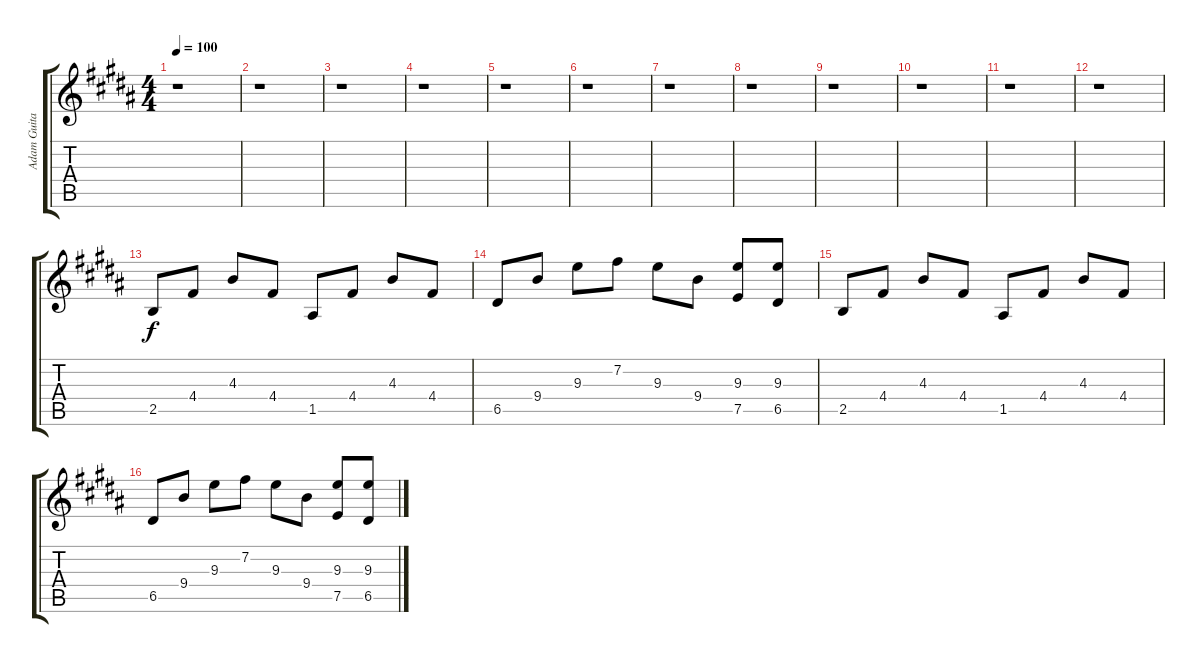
\track ("Adam Guitar" "Adam Guita") {instrument distortionguitar}
\staff {score tabs}
\tuning (E4 B3 G3 D3 A2 E2) {hide}
\ts (4 4)
\tempo 100
\clef g2
\ks b
r.1{dy f instrument distortionguitar} |
r.1 |
r.1 |
r.1 |
r.1 |
r.1 |
r.1 |
r.1 |
r.1 |
r.1 |
r.1 |
r.1 |
2.5.8 4.4.8 4.3.8 4.4.8 1.5.8 4.4.8 4.3.8 4.4.8 |
6.5.8 9.4.8 9.3.8 7.2.8 9.3.8 9.4.8 (9.3 7.5).8 (9.3 6.5).8 |
2.5.8 4.4.8 4.3.8 4.4.8 1.5.8 4.4.8 4.3.8 4.4.8 |
6.5.8 9.4.8 9.3.8 7.2.8 9.3.8 9.4.8 (9.3 7.5).8 (9.3 6.5).8
